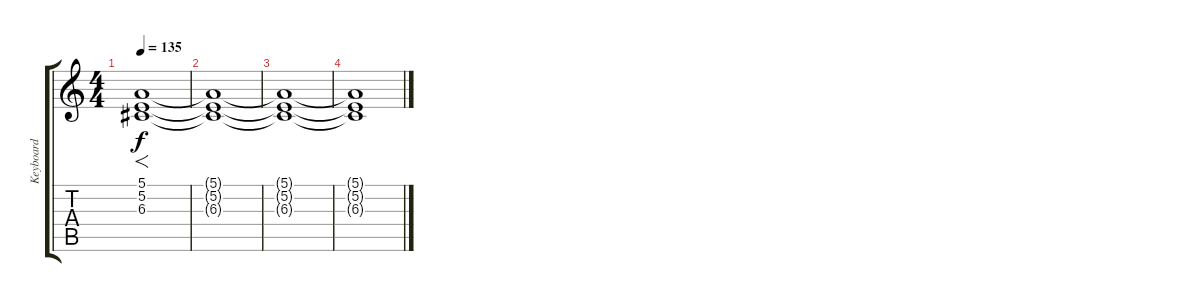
\track ("Keyboard" "Keyboard") {instrument synthstrings1}
\staff {score tabs}
\tuning (E4 B3 G3 D3 A2 E2) {hide}
\ts (4 4)
\tempo 135
\clef g2
\ks c
(5.1 5.2 6.3).1{f dy f} |
(5.1{t} 5.2{t} 6.3{t}).1 |
(5.1{t} 5.2{t} 6.3{t}).1 |
(5.1{t} 5.2{t} 6.3{t}).1
